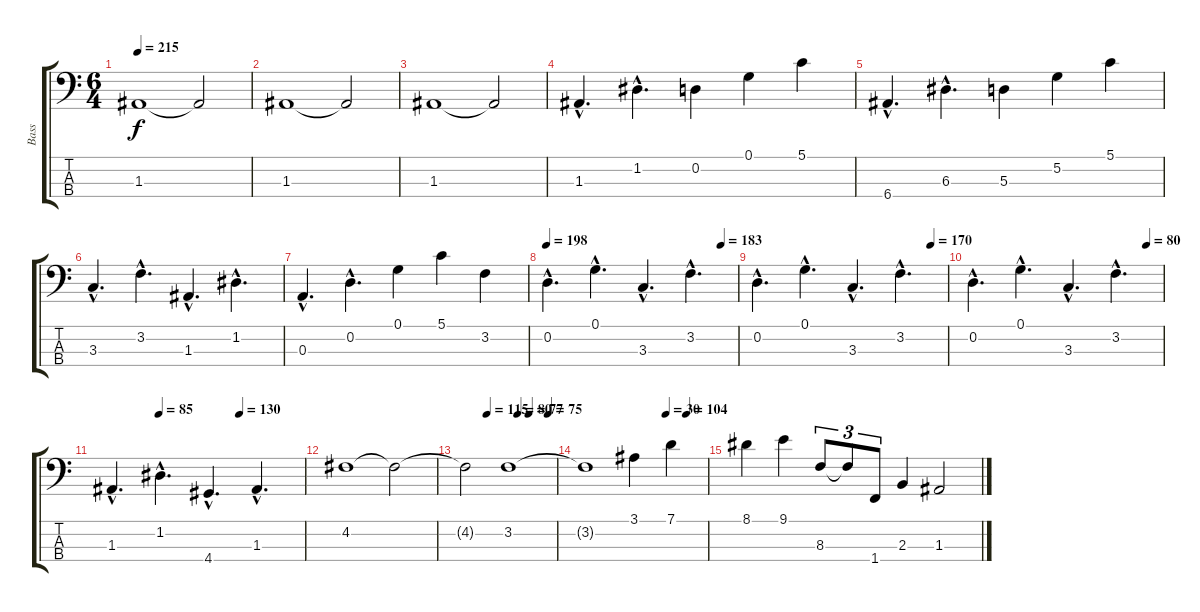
\track ("Bass" "Bass") {instrument slapbass2}
\staff {score tabs}
\tuning (G2 D2 A1 E1) {hide}
\ts (6 4)
\tempo 215
\clef f4
\ks c
1.3.1{dy f} 1.3{t}.2 |
1.3.1 1.3{t}.2 |
1.3.1 1.3{t}.2 |
1.3{hac}.4{d} 1.2{hac}.4{d} 0.2.4 0.1.4 5.1.4 |
6.4{hac}.4{d} 6.3{hac}.4{d} 5.3.4 5.2.4 5.1.4 |
3.3{hac}.4{d} 3.2{hac}.4{d} 1.3{hac}.4{d} 1.2{hac}.4{d} |
0.3{hac}.4{d} 0.2{hac}.4{d} 0.1.4 5.1.4 3.2.4 |
\tempo 198
\tempo (183 0.9166666666666666)
0.2{hac}.4{d} 0.1{hac}.4{d} 3.3{hac}.4{d} 3.2{hac}.4{d} |
\tempo (170 0.9166666666666666)
0.2{hac}.4{d} 0.1{hac}.4{d} 3.3{hac}.4{d} 3.2{hac}.4{d} |
\tempo (80 0.9166666666666666)
0.2{hac}.4{d} 0.1{hac}.4{d} 3.3{hac}.4{d} 3.2{hac}.4{d} |
\tempo (85 0.25)
\tempo (130 0.6666666666666666)
1.3{hac}.4{d} 1.2{hac}.4{d} 4.4{hac}.4{d} 1.3{hac}.4{d} |
4.2.1 4.2{t}.2 |
\tempo (115 0.25)
\tempo (80 0.5833333333333334)
\tempo (77 0.7083333333333334)
\tempo (75 0.9166666666666666)
4.2{t}.2 3.2.1 |
\tempo (30 0.6666666666666666)
\tempo (104 0.8333333333333334)
3.2{t}.1 3.1.4 7.1.4 |
8.1.4 9.1.4 8.3.8{tu (3 2)} 8.3{t}.8{tu (3 2)} 1.4.8{tu (3 2)} 2.3.4 1.3.2
